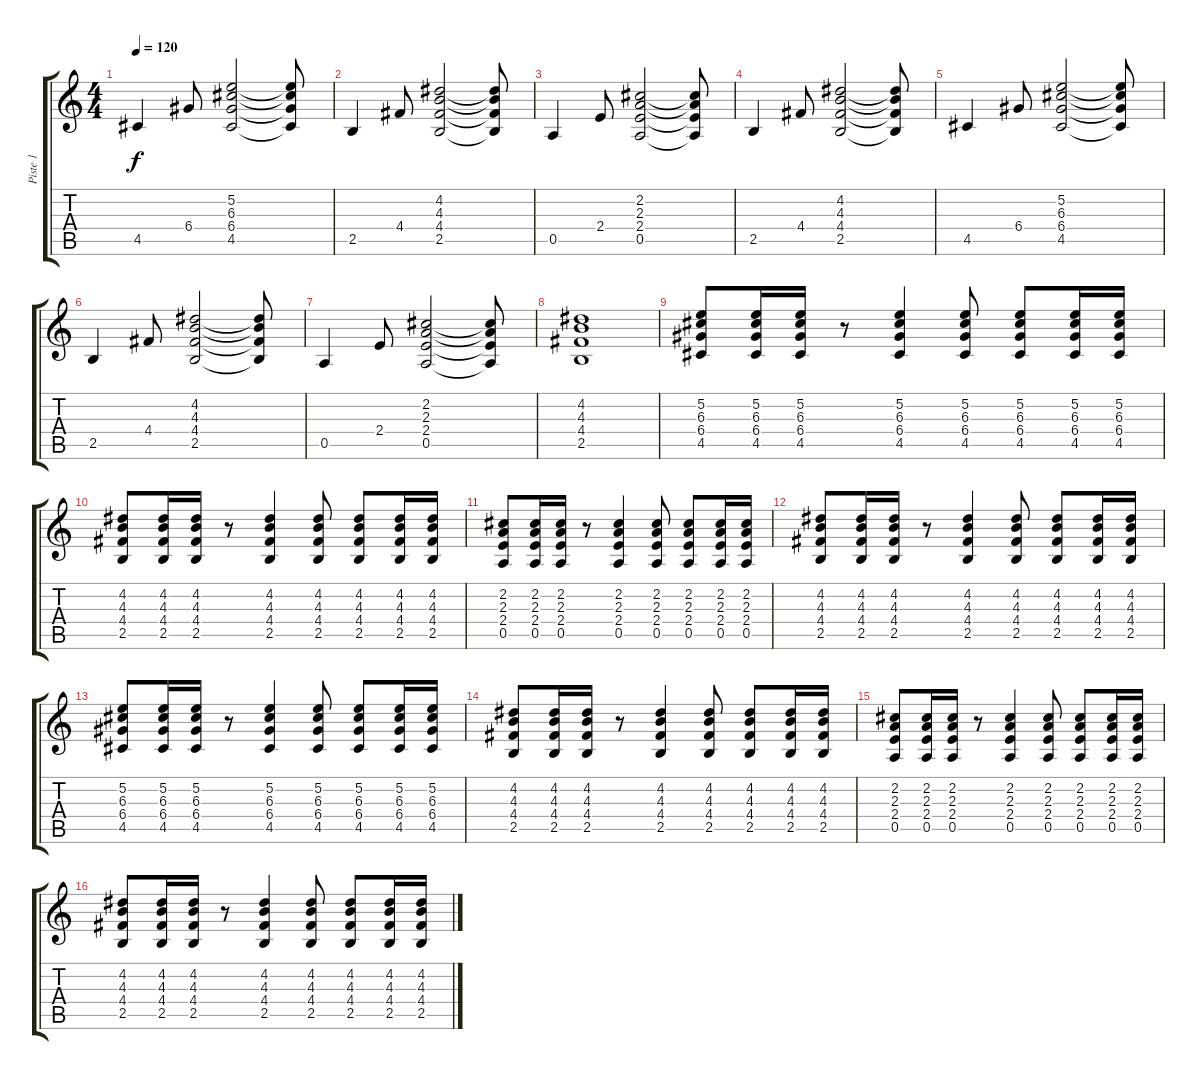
\track ("Piste 1" "Piste 1") {instrument acousticguitarsteel}
\staff {score tabs}
\tuning (E4 B3 G3 D3 A2 E2) {hide}
\ts (4 4)
\tempo 120
\clef g2
\ks c
4.5.4{dy f} 6.4.8 (5.2 6.3 6.4 4.5).2 (5.2{t} 6.3{t} 6.4{t} 4.5{t}).8 |
2.5.4 4.4.8 (4.2 4.3 4.4 2.5).2 (4.2{t} 4.3{t} 4.4{t} 2.5{t}).8 |
0.5.4 2.4.8 (2.2 2.3 2.4 0.5).2 (2.2{t} 2.3{t} 2.4{t} 0.5{t}).8 |
2.5.4 4.4.8 (4.2 4.3 4.4 2.5).2 (4.2{t} 4.3{t} 4.4{t} 2.5{t}).8 |
4.5.4 6.4.8 (5.2 6.3 6.4 4.5).2 (5.2{t} 6.3{t} 6.4{t} 4.5{t}).8 |
2.5.4 4.4.8 (4.2 4.3 4.4 2.5).2 (4.2{t} 4.3{t} 4.4{t} 2.5{t}).8 |
0.5.4 2.4.8 (2.2 2.3 2.4 0.5).2 (2.2{t} 2.3{t} 2.4{t} 0.5{t}).8 |
(4.2 4.3 4.4 2.5).1 |
(5.2 6.3 6.4 4.5).8 (5.2 6.3 6.4 4.5).16 (5.2 6.3 6.4 4.5).16 r.8 (5.2 6.3 6.4 4.5).4 (5.2 6.3 6.4 4.5).8 (5.2 6.3 6.4 4.5).8 (5.2 6.3 6.4 4.5).16 (5.2 6.3 6.4 4.5).16 |
(4.2 4.3 4.4 2.5).8 (4.2 4.3 4.4 2.5).16 (4.2 4.3 4.4 2.5).16 r.8 (4.2 4.3 4.4 2.5).4 (4.2 4.3 4.4 2.5).8 (4.2 4.3 4.4 2.5).8 (4.2 4.3 4.4 2.5).16 (4.2 4.3 4.4 2.5).16 |
(2.2 2.3 2.4 0.5).8 (2.2 2.3 2.4 0.5).16 (2.2 2.3 2.4 0.5).16 r.8 (2.2 2.3 2.4 0.5).4 (2.2 2.3 2.4 0.5).8 (2.2 2.3 2.4 0.5).8 (2.2 2.3 2.4 0.5).16 (2.2 2.3 2.4 0.5).16 |
(4.2 4.3 4.4 2.5).8 (4.2 4.3 4.4 2.5).16 (4.2 4.3 4.4 2.5).16 r.8 (4.2 4.3 4.4 2.5).4 (4.2 4.3 4.4 2.5).8 (4.2 4.3 4.4 2.5).8 (4.2 4.3 4.4 2.5).16 (4.2 4.3 4.4 2.5).16 |
(5.2 6.3 6.4 4.5).8 (5.2 6.3 6.4 4.5).16 (5.2 6.3 6.4 4.5).16 r.8 (5.2 6.3 6.4 4.5).4 (5.2 6.3 6.4 4.5).8 (5.2 6.3 6.4 4.5).8 (5.2 6.3 6.4 4.5).16 (5.2 6.3 6.4 4.5).16 |
(4.2 4.3 4.4 2.5).8 (4.2 4.3 4.4 2.5).16 (4.2 4.3 4.4 2.5).16 r.8 (4.2 4.3 4.4 2.5).4 (4.2 4.3 4.4 2.5).8 (4.2 4.3 4.4 2.5).8 (4.2 4.3 4.4 2.5).16 (4.2 4.3 4.4 2.5).16 |
(2.2 2.3 2.4 0.5).8 (2.2 2.3 2.4 0.5).16 (2.2 2.3 2.4 0.5).16 r.8 (2.2 2.3 2.4 0.5).4 (2.2 2.3 2.4 0.5).8 (2.2 2.3 2.4 0.5).8 (2.2 2.3 2.4 0.5).16 (2.2 2.3 2.4 0.5).16 |
(4.2 4.3 4.4 2.5).8 (4.2 4.3 4.4 2.5).16 (4.2 4.3 4.4 2.5).16 r.8 (4.2 4.3 4.4 2.5).4 (4.2 4.3 4.4 2.5).8 (4.2 4.3 4.4 2.5).8 (4.2 4.3 4.4 2.5).16 (4.2 4.3 4.4 2.5).16
